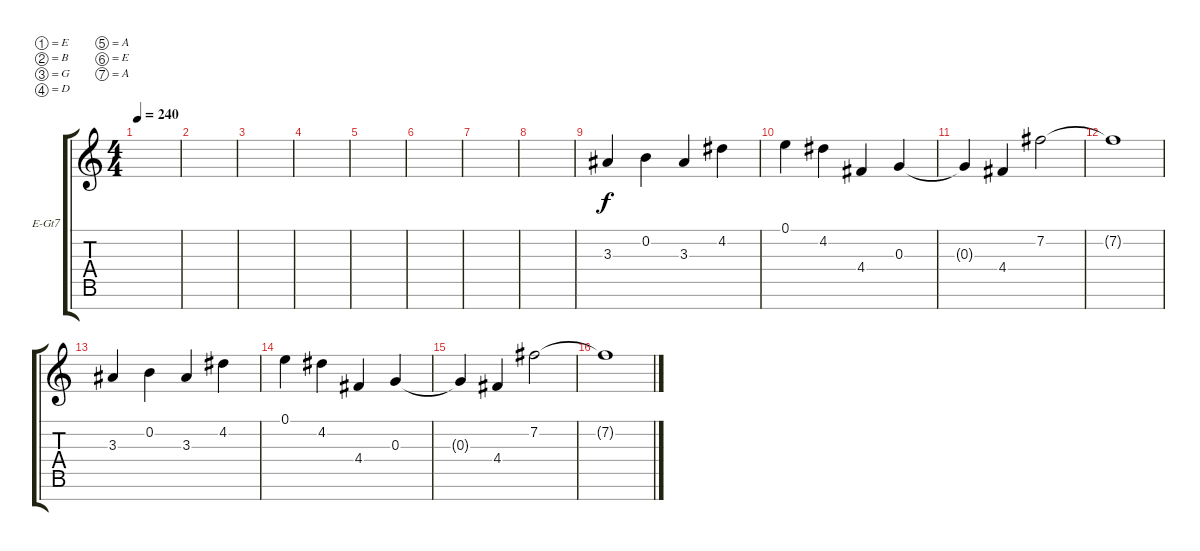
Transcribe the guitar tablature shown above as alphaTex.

\defaultSystemsLayout 4
\bracketExtendMode groupsimilarinstruments
\firstSystemTrackNameOrientation horizontal
\otherSystemsTrackNameOrientation horizontal
\track ("Electric Guitar" "E-Gt7") {instrument distortionguitar}
\staff {score tabs}
\tuning (E4 B3 G3 D3 A2 E2 A1)
\ts (4 4)
\tempo 240
\clef g2
\ks c
|
|
|
|
|
|
|
|
3.3.4 0.2.4 3.3.4 4.2.4 |
0.1.4 4.2.4 4.4.4 0.3.4 |
0.3{t}.4 4.4.4 7.2.2 |
7.2{t}.1 |
3.3.4 0.2.4 3.3.4 4.2.4 |
0.1.4 4.2.4 4.4.4 0.3.4 |
0.3{t}.4 4.4.4 7.2.2 |
7.2{t}.1
